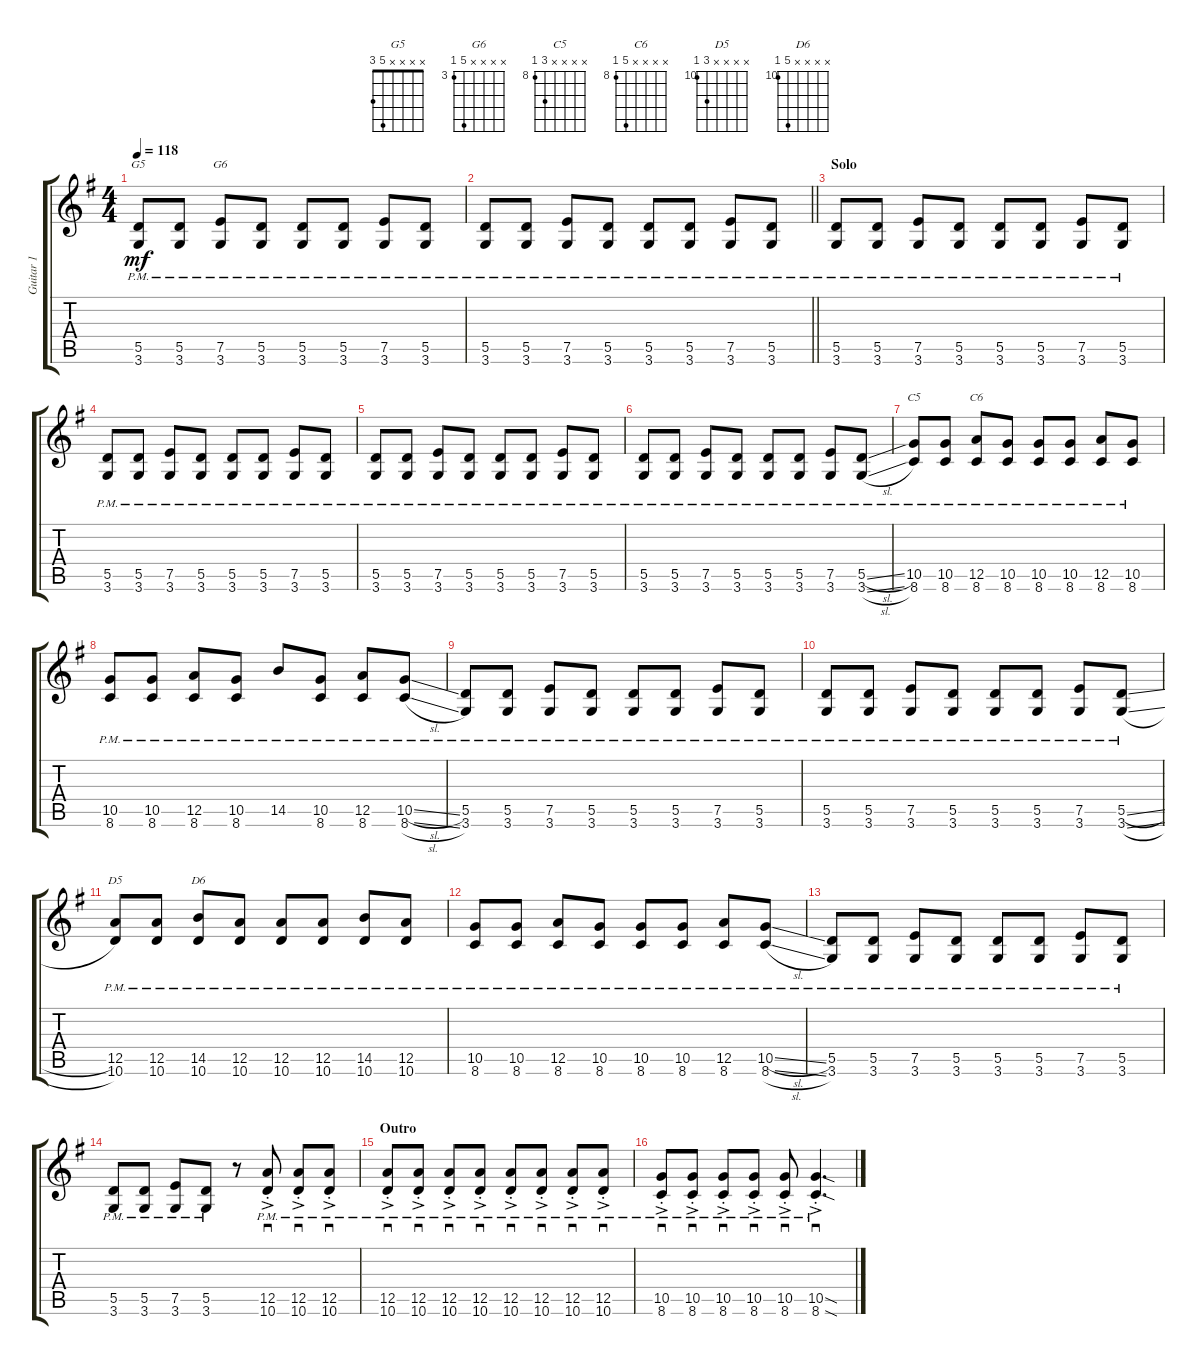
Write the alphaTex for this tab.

\track ("Guitar 1" "Guitar 1") {instrument electricguitarclean}
\staff {score tabs}
\tuning (E4 B3 G3 D3 A2 E2) {hide}
\chord ("G5" x x x x 5 3)
\chord ("G6" x x x x 7 3) {firstfret 3}
\chord ("C5" x x x x 10 8) {firstfret 8}
\chord ("C6" x x x x 12 8) {firstfret 8}
\chord ("D5" x x x x 12 10) {firstfret 10}
\chord ("D6" x x x x 14 10) {firstfret 10}
\ts (4 4)
\tempo 118
\clef g2
\ks g
(5.5{pm} 3.6{pm}).8{ch "G5" dy mf} (5.5{pm} 3.6{pm}).8 (7.5{pm} 3.6{pm}).8{ch "G6"} (5.5{pm} 3.6{pm}).8 (5.5{pm} 3.6{pm}).8 (5.5{pm} 3.6{pm}).8 (7.5{pm} 3.6{pm}).8 (5.5{pm} 3.6{pm}).8 |
\barLineRight lightlight
(5.5{pm} 3.6{pm}).8 (5.5{pm} 3.6{pm}).8 (7.5{pm} 3.6{pm}).8 (5.5{pm} 3.6{pm}).8 (5.5{pm} 3.6{pm}).8 (5.5{pm} 3.6{pm}).8 (7.5{pm} 3.6{pm}).8 (5.5{pm} 3.6{pm}).8 |
\section ("" "Solo")
(5.5{pm} 3.6{pm}).8 (5.5{pm} 3.6{pm}).8 (7.5{pm} 3.6{pm}).8 (5.5{pm} 3.6{pm}).8 (5.5{pm} 3.6{pm}).8 (5.5{pm} 3.6{pm}).8 (7.5{pm} 3.6{pm}).8 (5.5{pm} 3.6{pm}).8 |
(5.5{pm} 3.6{pm}).8 (5.5{pm} 3.6{pm}).8 (7.5{pm} 3.6{pm}).8 (5.5{pm} 3.6{pm}).8 (5.5{pm} 3.6{pm}).8 (5.5{pm} 3.6{pm}).8 (7.5{pm} 3.6{pm}).8 (5.5{pm} 3.6{pm}).8 |
(5.5{pm} 3.6{pm}).8 (5.5{pm} 3.6{pm}).8 (7.5{pm} 3.6{pm}).8 (5.5{pm} 3.6{pm}).8 (5.5{pm} 3.6{pm}).8 (5.5{pm} 3.6{pm}).8 (7.5{pm} 3.6{pm}).8 (5.5{pm} 3.6{pm}).8 |
(5.5{pm} 3.6{pm}).8 (5.5{pm} 3.6{pm}).8 (7.5{pm} 3.6{pm}).8 (5.5{pm} 3.6{pm}).8 (5.5{pm} 3.6{pm}).8 (5.5{pm} 3.6{pm}).8 (7.5{pm} 3.6{pm}).8 (5.5{sl pm} 3.6{sl pm}).8 |
(10.5{pm} 8.6{pm}).8{ch "C5"} (10.5{pm} 8.6{pm}).8 (12.5{pm} 8.6{pm}).8{ch "C6"} (10.5{pm} 8.6{pm}).8 (10.5{pm} 8.6{pm}).8 (10.5{pm} 8.6{pm}).8 (12.5{pm} 8.6{pm}).8 (10.5{pm} 8.6{pm}).8 |
(10.5{pm} 8.6{pm}).8 (10.5{pm} 8.6{pm}).8 (12.5{pm} 8.6{pm}).8 (10.5{pm} 8.6{pm}).8 14.5{pm}.8 (10.5{pm} 8.6).8 (12.5{pm} 8.6{pm}).8 (10.5{sl pm} 8.6{sl pm}).8 |
(5.5{pm} 3.6{pm}).8 (5.5{pm} 3.6{pm}).8 (7.5{pm} 3.6{pm}).8 (5.5{pm} 3.6{pm}).8 (5.5{pm} 3.6{pm}).8 (5.5{pm} 3.6{pm}).8 (7.5{pm} 3.6{pm}).8 (5.5{pm} 3.6{pm}).8 |
(5.5{pm} 3.6{pm}).8 (5.5{pm} 3.6{pm}).8 (7.5{pm} 3.6{pm}).8 (5.5{pm} 3.6{pm}).8 (5.5{pm} 3.6{pm}).8 (5.5{pm} 3.6{pm}).8 (7.5{pm} 3.6{pm}).8 (5.5{sl pm} 3.6{sl pm}).8 |
(12.5{pm} 10.6{pm}).8{ch "D5"} (12.5{pm} 10.6{pm}).8 (14.5{pm} 10.6{pm}).8{ch "D6"} (12.5{pm} 10.6{pm}).8 (12.5{pm} 10.6{pm}).8 (12.5{pm} 10.6{pm}).8 (14.5{pm} 10.6{pm}).8 (12.5{pm} 10.6{pm}).8 |
(10.5{pm} 8.6{pm}).8 (10.5{pm} 8.6{pm}).8 (12.5{pm} 8.6{pm}).8 (10.5{pm} 8.6{pm}).8 (10.5{pm} 8.6{pm}).8 (10.5{pm} 8.6{pm}).8 (12.5{pm} 8.6{pm}).8 (10.5{sl pm} 8.6{sl pm}).8 |
(5.5{pm} 3.6{pm}).8 (5.5{pm} 3.6{pm}).8 (7.5{pm} 3.6{pm}).8 (5.5{pm} 3.6{pm}).8 (5.5{pm} 3.6{pm}).8 (5.5{pm} 3.6{pm}).8 (7.5{pm} 3.6{pm}).8 (5.5{pm} 3.6{pm}).8 |
(5.5{pm} 3.6{pm}).8 (5.5{pm} 3.6{pm}).8 (7.5{pm} 3.6{pm}).8 (5.5{pm} 3.6{pm}).8 r.8 (12.5{ac pm st} 10.6{ac pm st}).8{sd} (12.5{ac pm st} 10.6{ac pm st}).8{sd} (12.5{ac pm st} 10.6{ac pm st}).8{sd} |
\section ("" "Outro")
(12.5{ac pm st} 10.6{ac pm st}).8{sd} (12.5{ac pm st} 10.6{ac pm st}).8{sd} (12.5{ac pm st} 10.6{ac pm st}).8{sd} (12.5{ac pm st} 10.6{ac pm st}).8{sd} (12.5{ac pm st} 10.6{ac pm st}).8{sd} (12.5{ac pm st} 10.6{ac pm st}).8{sd} (12.5{ac pm st} 10.6{ac pm st}).8{sd} (12.5{ac pm st} 10.6{ac pm st}).8{sd} |
(10.5{ac pm st} 8.6{ac pm st}).8{sd} (10.5{ac pm st} 8.6{ac pm st}).8{sd} (10.5{ac pm st} 8.6{ac pm st}).8{sd} (10.5{ac pm st} 8.6{ac pm st}).8{sd} (10.5{ac pm st} 8.6{ac pm st}).8{sd} (10.5{sod ac pm st} 8.6{sod ac pm st}).4{d sd}
